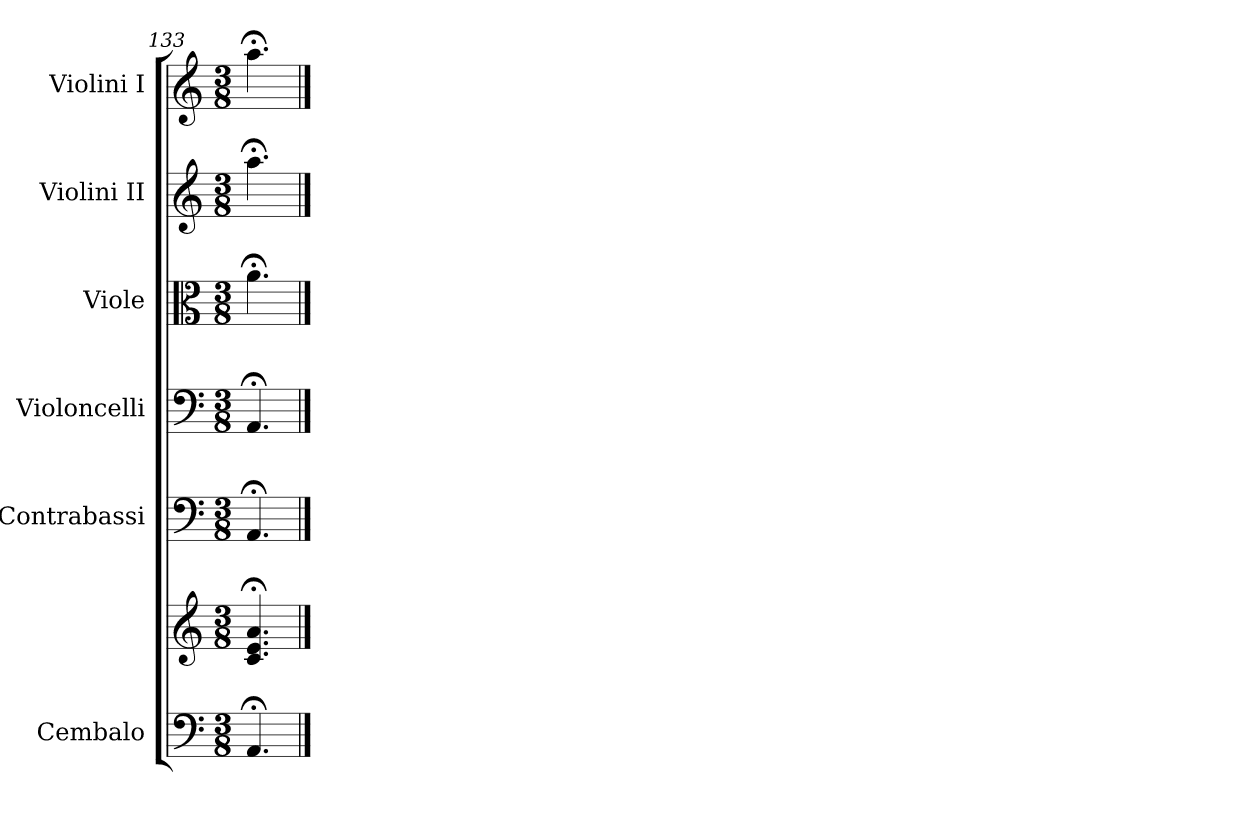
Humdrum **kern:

**kern	**kern	**kern	**kern	**kern	**kern	**kern
*part6	*part6	*part5	*part4	*part3	*part2	*part1
*staff7	*staff6	*staff5	*staff4	*staff3	*staff2	*staff1
*I"Cembalo	*	*I"Contrabassi	*I"Violoncelli	*I"Viole	*I"Violini II	*I"Violini I
*I'Cbl.	*	*I'Cb.	*I'Vc.	*I'Vle.	*I'Vln. II	*I'Vln. I
*clefF4	*clefG2	*clefF4	*clefF4	*clefC3	*clefG2	*clefG2
*	*	*ITrd7c12	*	*	*	*
*k[]	*k[]	*k[]	*k[]	*k[]	*k[]	*k[]
*M3/8	*M3/8	*M3/8	*M3/8	*M3/8	*M3/8	*M3/8
=133	=133	=133	=133	=133	=133	=133
4.AA;</	4.c/;< 4.e/;< 4.a/;<	4.AAA;</	4.AA;</	4.a;<\	4.aa;<\	4.aa;<\
==	==	==	==	==	==	==
*-	*-	*-	*-	*-	*-	*-
